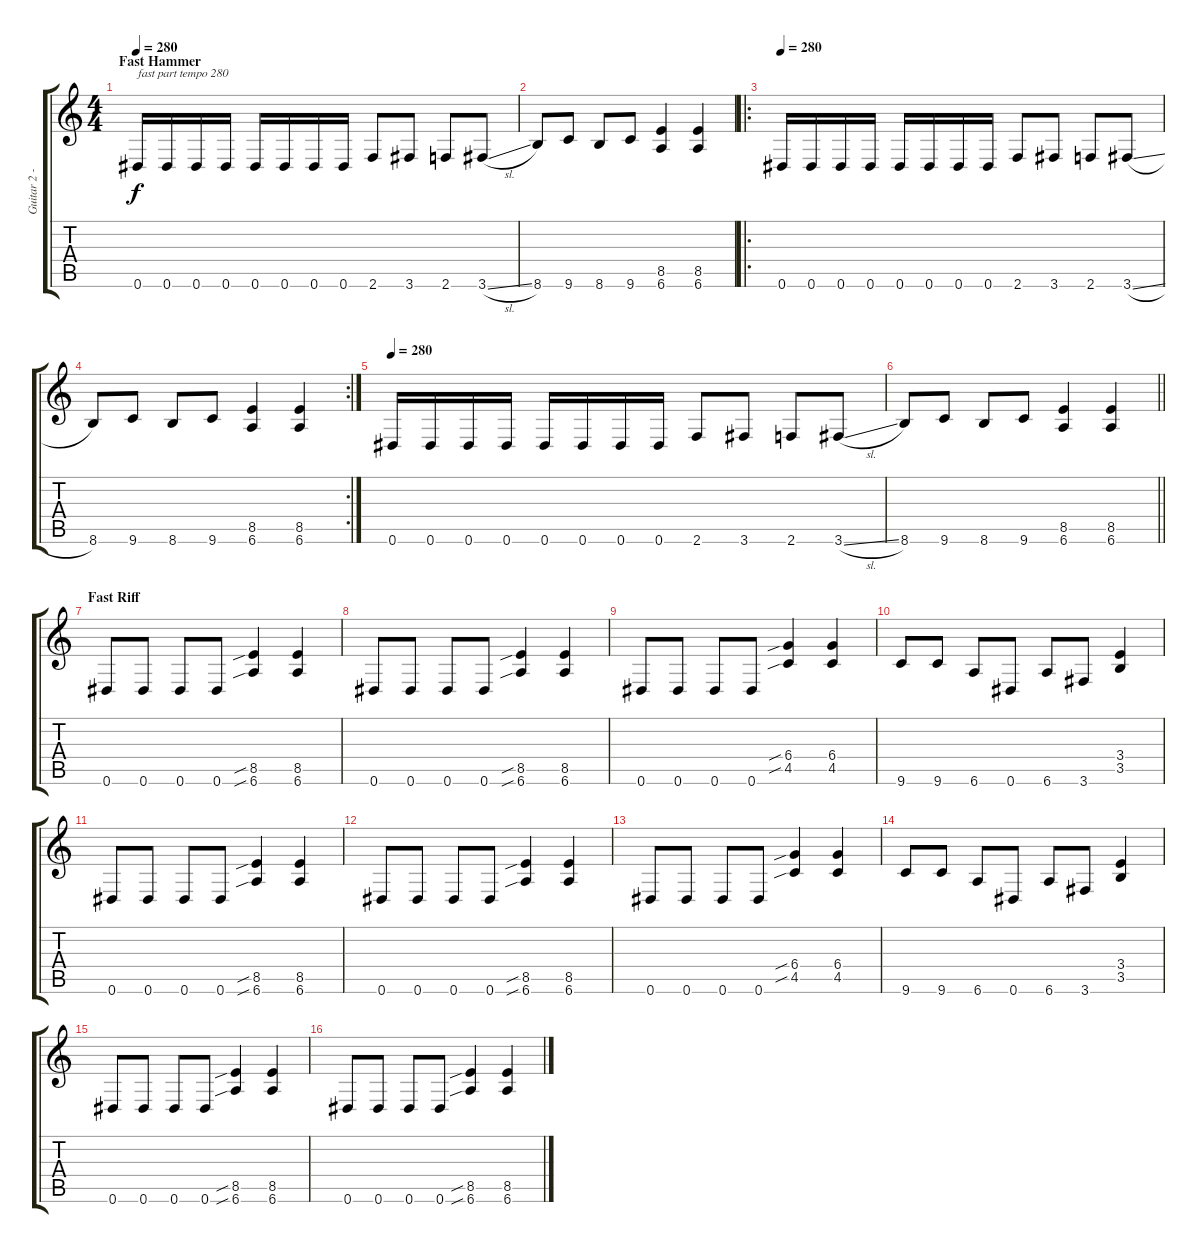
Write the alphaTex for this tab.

\track ("Guitar 2 - Jack Owen" "Guitar 2 -") {instrument distortionguitar}
\staff {score tabs}
\tuning (Eb4 Bb3 Gb3 Db3 Ab2 Eb2) {hide}
\ts (4 4)
\section ("" "Fast Hammer")
\tempo 280
\clef g2
\ks c
0.6.16{txt "fast part tempo 280" dy f} 0.6.16 0.6.16 0.6.16 0.6.16 0.6.16 0.6.16 0.6.16 2.6.8 3.6.8 2.6.8 3.6{sl}.8 |
8.6.8 9.6.8 8.6.8 9.6.8 (8.5 6.6).4 (8.5 6.6).4 |
\ro
\tempo 280
0.6.16 0.6.16 0.6.16 0.6.16 0.6.16 0.6.16 0.6.16 0.6.16 2.6.8 3.6.8 2.6.8 3.6{sl}.8 |
\rc 2
8.6.8 9.6.8 8.6.8 9.6.8 (8.5 6.6).4 (8.5 6.6).4 |
\tempo 280
0.6.16 0.6.16 0.6.16 0.6.16 0.6.16 0.6.16 0.6.16 0.6.16 2.6.8 3.6.8 2.6.8 3.6{sl}.8 |
\barLineRight lightlight
8.6.8 9.6.8 8.6.8 9.6.8 (8.5 6.6).4 (8.5 6.6).4 |
\section ("" "Fast Riff")
0.6.8 0.6.8 0.6.8 0.6.8 (8.5{sib} 6.6{sib}).4 (8.5 6.6).4 |
0.6.8 0.6.8 0.6.8 0.6.8 (8.5{sib} 6.6{sib}).4 (8.5 6.6).4 |
0.6.8 0.6.8 0.6.8 0.6.8 (6.4{sib} 4.5{sib}).4 (6.4 4.5).4 |
9.6.8 9.6.8 6.6.8 0.6.8 6.6.8 3.6.8 (3.4 3.5).4 |
0.6.8 0.6.8 0.6.8 0.6.8 (8.5{sib} 6.6{sib}).4 (8.5 6.6).4 |
0.6.8 0.6.8 0.6.8 0.6.8 (8.5{sib} 6.6{sib}).4 (8.5 6.6).4 |
0.6.8 0.6.8 0.6.8 0.6.8 (6.4{sib} 4.5{sib}).4 (6.4 4.5).4 |
9.6.8 9.6.8 6.6.8 0.6.8 6.6.8 3.6.8 (3.4 3.5).4 |
0.6.8 0.6.8 0.6.8 0.6.8 (8.5{sib} 6.6{sib}).4 (8.5 6.6).4 |
0.6.8 0.6.8 0.6.8 0.6.8 (8.5{sib} 6.6{sib}).4 (8.5 6.6).4
